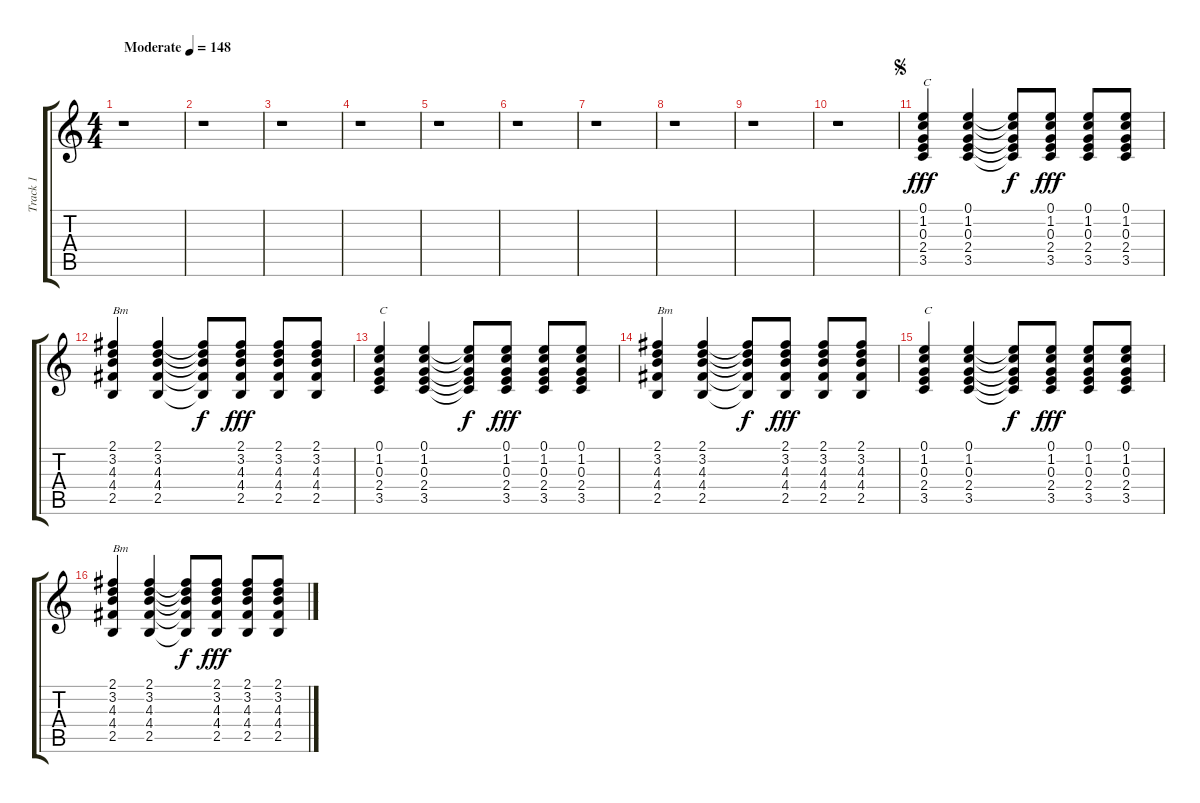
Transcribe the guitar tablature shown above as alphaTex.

\track ("Track 1" "Track 1") {instrument acousticguitarnylon}
\staff {score tabs}
\tuning (E4 B3 G3 D3 A2 E2) {hide}
\ts (4 4)
\tempo (148 "Moderate")
\clef g2
\ks c
r.1{dy fff instrument acousticguitarnylon} |
r.1 |
r.1 |
r.1 |
r.1 |
r.1 |
r.1 |
r.1 |
r.1 |
r.1 |
\jump segno
(0.1 1.2 0.3 2.4 3.5).4{txt "C"} (0.1 1.2 0.3 2.4 3.5).4 (0.1{t} 1.2{t} 0.3{t} 2.4{t} 3.5{t}).8{dy f} (0.1 1.2 0.3 2.4 3.5).8{dy fff} (0.1 1.2 0.3 2.4 3.5).8 (0.1 1.2 0.3 2.4 3.5).8 |
(2.1 3.2 4.3 4.4 2.5).4{txt "Bm"} (2.1 3.2 4.3 4.4 2.5).4 (2.1{t} 3.2{t} 4.3{t} 4.4{t} 2.5{t}).8{dy f} (2.1 3.2 4.3 4.4 2.5).8{dy fff} (2.1 3.2 4.3 4.4 2.5).8 (2.1 3.2 4.3 4.4 2.5).8 |
(0.1 1.2 0.3 2.4 3.5).4{txt "C"} (0.1 1.2 0.3 2.4 3.5).4 (0.1{t} 1.2{t} 0.3{t} 2.4{t} 3.5{t}).8{dy f} (0.1 1.2 0.3 2.4 3.5).8{dy fff} (0.1 1.2 0.3 2.4 3.5).8 (0.1 1.2 0.3 2.4 3.5).8 |
(2.1 3.2 4.3 4.4 2.5).4{txt "Bm"} (2.1 3.2 4.3 4.4 2.5).4 (2.1{t} 3.2{t} 4.3{t} 4.4{t} 2.5{t}).8{dy f} (2.1 3.2 4.3 4.4 2.5).8{dy fff} (2.1 3.2 4.3 4.4 2.5).8 (2.1 3.2 4.3 4.4 2.5).8 |
(0.1 1.2 0.3 2.4 3.5).4{txt "C"} (0.1 1.2 0.3 2.4 3.5).4 (0.1{t} 1.2{t} 0.3{t} 2.4{t} 3.5{t}).8{dy f} (0.1 1.2 0.3 2.4 3.5).8{dy fff} (0.1 1.2 0.3 2.4 3.5).8 (0.1 1.2 0.3 2.4 3.5).8 |
(2.1 3.2 4.3 4.4 2.5).4{txt "Bm"} (2.1 3.2 4.3 4.4 2.5).4 (2.1{t} 3.2{t} 4.3{t} 4.4{t} 2.5{t}).8{dy f} (2.1 3.2 4.3 4.4 2.5).8{dy fff} (2.1 3.2 4.3 4.4 2.5).8 (2.1 3.2 4.3 4.4 2.5).8
